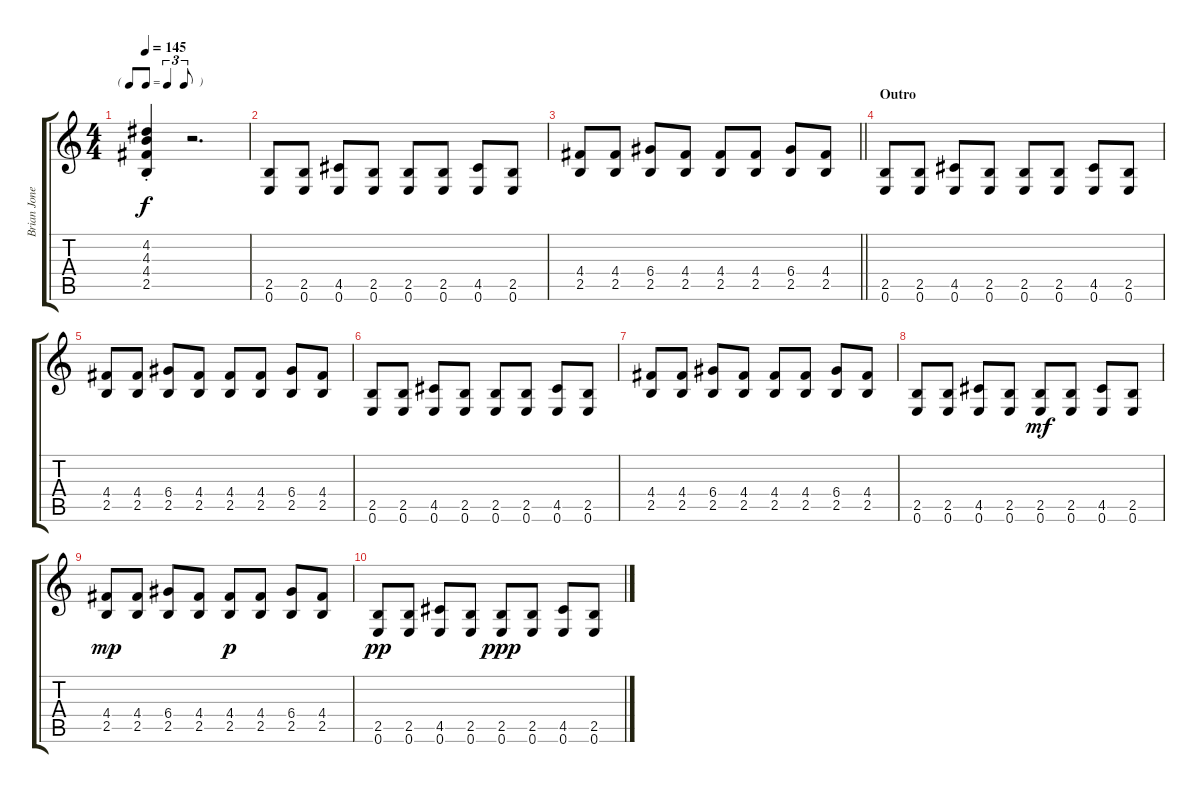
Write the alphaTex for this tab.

\track ("Brian Jones" "Brian Jone") {instrument electricguitarjazz}
\staff {score tabs}
\tuning (E4 B3 G3 D3 A2 E2) {hide}
\ts (4 4)
\tf triplet8th
\tempo 145
\clef g2
\ks c
(4.2{st} 4.3{st} 4.4{st} 2.5{st}).4{dy f} r.2{d} |
(2.5 0.6).8 (2.5 0.6).8 (4.5 0.6).8 (2.5 0.6).8 (2.5 0.6).8 (2.5 0.6).8 (4.5 0.6).8 (2.5 0.6).8 |
\barLineRight lightlight
(4.4 2.5).8 (4.4 2.5).8 (6.4 2.5).8 (4.4 2.5).8 (4.4 2.5).8 (4.4 2.5).8 (6.4 2.5).8 (4.4 2.5).8 |
\section ("" "Outro")
(2.5 0.6).8 (2.5 0.6).8 (4.5 0.6).8 (2.5 0.6).8 (2.5 0.6).8 (2.5 0.6).8 (4.5 0.6).8 (2.5 0.6).8 |
(4.4 2.5).8 (4.4 2.5).8 (6.4 2.5).8 (4.4 2.5).8 (4.4 2.5).8 (4.4 2.5).8 (6.4 2.5).8 (4.4 2.5).8 |
(2.5 0.6).8 (2.5 0.6).8 (4.5 0.6).8 (2.5 0.6).8 (2.5 0.6).8 (2.5 0.6).8 (4.5 0.6).8 (2.5 0.6).8 |
(4.4 2.5).8 (4.4 2.5).8 (6.4 2.5).8 (4.4 2.5).8 (4.4 2.5).8 (4.4 2.5).8 (6.4 2.5).8 (4.4 2.5).8 |
(2.5 0.6).8 (2.5 0.6).8 (4.5 0.6).8 (2.5 0.6).8 (2.5 0.6).8{dy mf} (2.5 0.6).8 (4.5 0.6).8 (2.5 0.6).8 |
(4.4 2.5).8{dy mp} (4.4 2.5).8 (6.4 2.5).8 (4.4 2.5).8 (4.4 2.5).8{dy p} (4.4 2.5).8 (6.4 2.5).8 (4.4 2.5).8 |
(2.5 0.6).8{dy pp} (2.5 0.6).8 (4.5 0.6).8 (2.5 0.6).8 (2.5 0.6).8{dy ppp} (2.5 0.6).8 (4.5 0.6).8 (2.5 0.6).8
